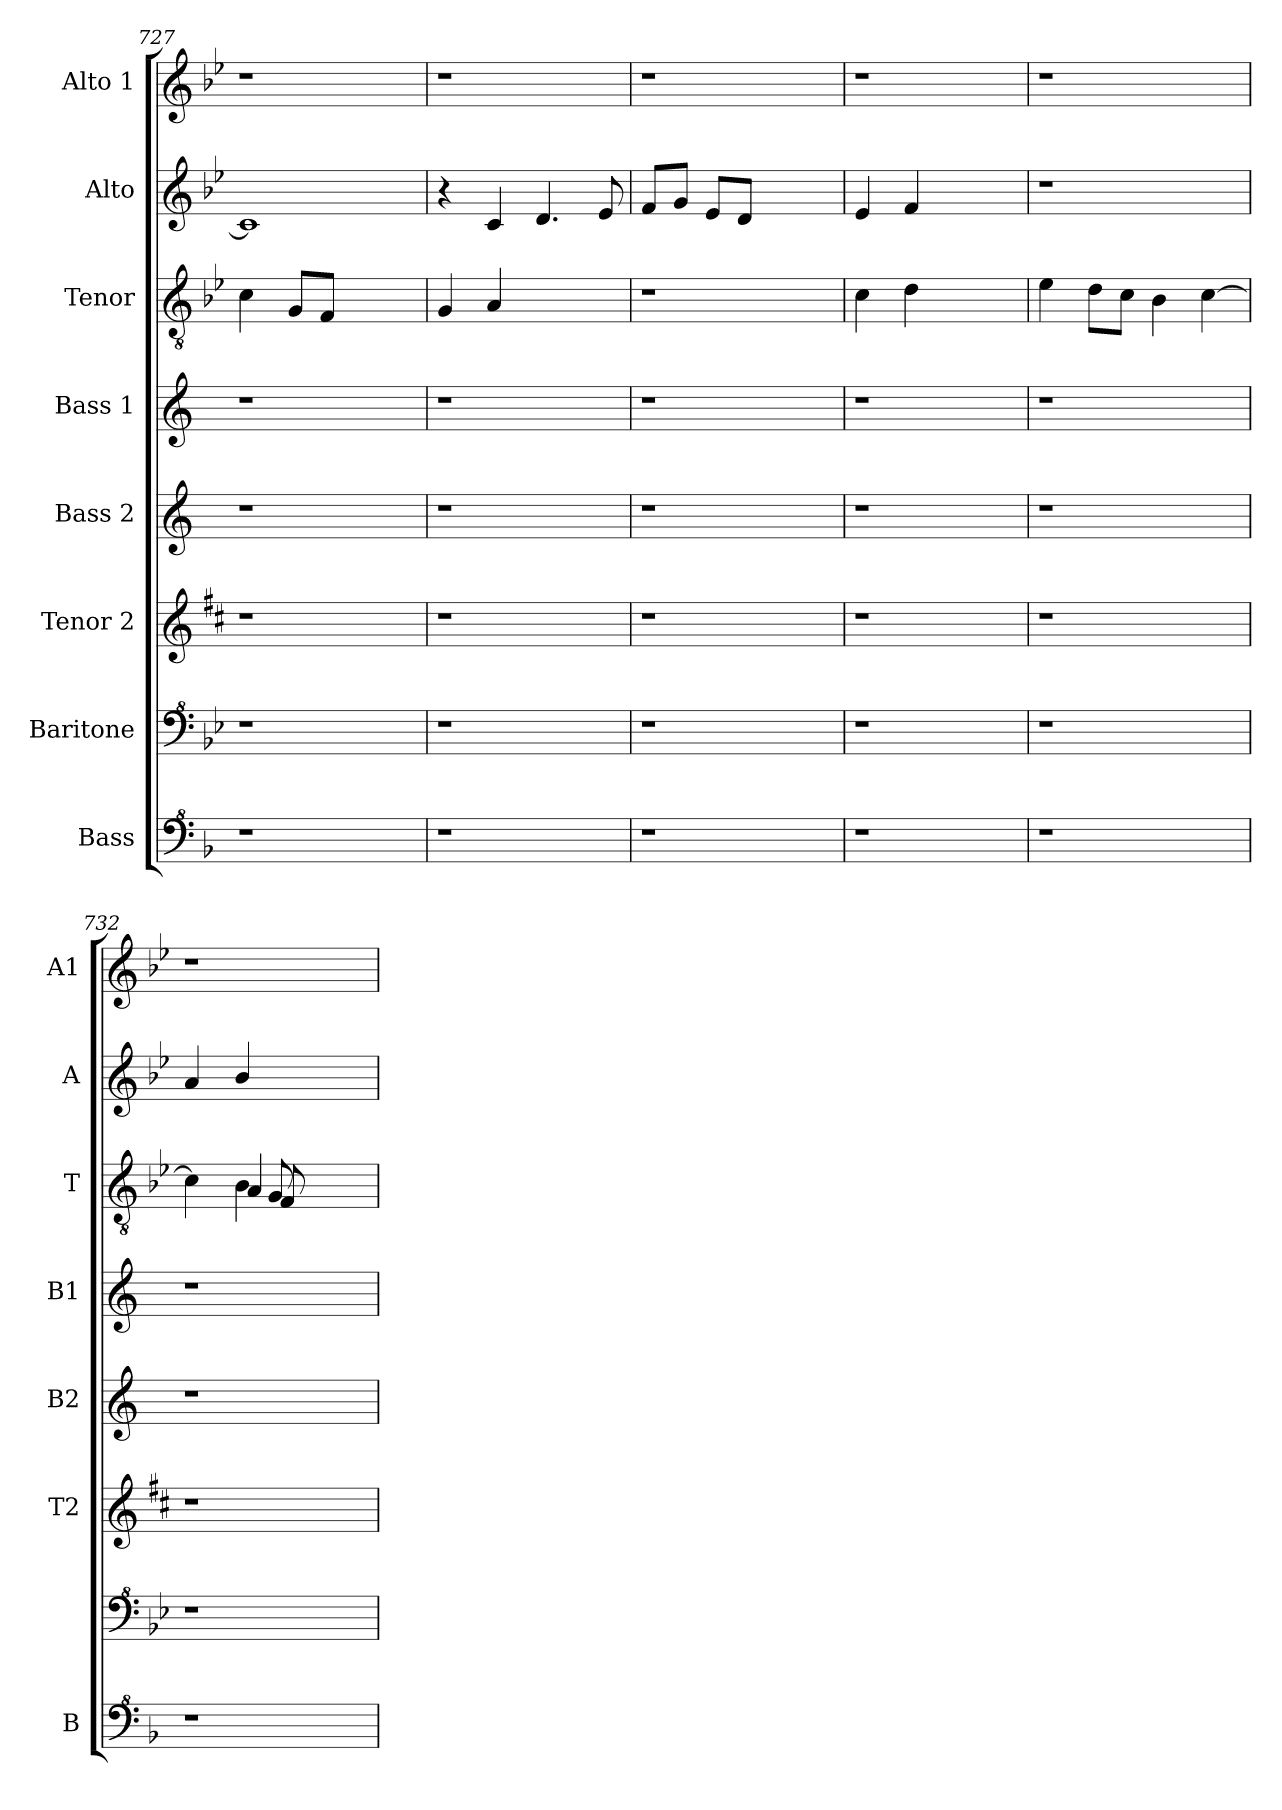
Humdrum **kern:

**kern	**kern	**kern	**kern	**kern	**kern	**kern	**kern
*part8	*part7	*part6	*part5	*part4	*part3	*part2	*part1
*staff8	*staff7	*staff6	*staff5	*staff4	*staff3	*staff2	*staff1
*I"Bass	*I"Baritone	*I"Tenor 2	*I"Bass 2	*I"Bass 1	*I"Tenor	*I"Alto	*I"Alto 1
*I'B	*	*I'T2	*I'B2	*I'B1	*I'T	*I'A	*I'A1
*clefF^4	*clefF^4	*clefG2	*clefG2	*clefG2	*clefGv2	*clefG2	*clefG2
*	*	*ITrd1c2	*	*	*ITrd1c2	*ITrd1c2	*ITrd1c2
*k[b-]	*k[b-e-]	*k[]	*k[]	*k[]	*k[b-e-a-d-]	*k[b-e-a-d-]	*k[b-e-a-d-]
*F:	*B-:	*C:	*C:	*C:	*A-:	*A-:	*A-:
=727	=727	=727	=727	=727	=727	=727	=727
1r	1r	1r	1r	1r	4B-\	1B-]	1r
.	.	.	.	.	8F/L	.	.
.	.	.	.	.	8E-/J	.	.
.	.	.	.	.	2ryy	.	.
!!LO:LB:g=z
=728	=728	=728	=728	=728	=728	=728	=728
1r	1r	1r	1r	1r	4F/	4r	1r
.	.	.	.	.	4G/	4B-/	.
.	.	.	.	.	2ryy	4.c/	.
.	.	.	.	.	.	8d-/	.
=729	=729	=729	=729	=729	=729	=729	=729
1r	1r	1r	1r	1r	1r	8e-/L	1r
.	.	.	.	.	.	8f/J	.
.	.	.	.	.	.	8d-/L	.
.	.	.	.	.	.	8c/J	.
.	.	.	.	.	.	2ryy	.
=730	=730	=730	=730	=730	=730	=730	=730
1r	1r	1r	1r	1r	4B-\	4d-/	1r
.	.	.	.	.	4c\	4e-/	.
.	.	.	.	.	2ryy	2ryy	.
=731	=731	=731	=731	=731	=731	=731	=731
1r	1r	1r	1r	1r	4d-\	1r	1r
.	.	.	.	.	8c\L	.	.
.	.	.	.	.	8B-\J	.	.
.	.	.	.	.	4A-\	.	.
.	.	.	.	.	[>4B-\	.	.
=732	=732	=732	=732	=732	=732	=732	=732
*	*	*	*	*	*^	*	*
*	*	*	*	*	*	*^	*	*
*	*	*	*	*	*	*	*^	*	*
1r	1r	1r	1r	1r	4B-\]	4ryy	4.ryy	4.ryy	4g/	1r
.	.	.	.	.	4A-\	4G/	.	.	4a-/	.
.	.	.	.	.	.	.	8F/	8E-/	.	.
.	.	.	.	.	2ryy	2ryy	2ryy	2ryy	2ryy	.
*	*	*	*	*	*v	*v	*v	*v	*	*
=	=	=	=	=	=	=	=
*-	*-	*-	*-	*-	*-	*-	*-
